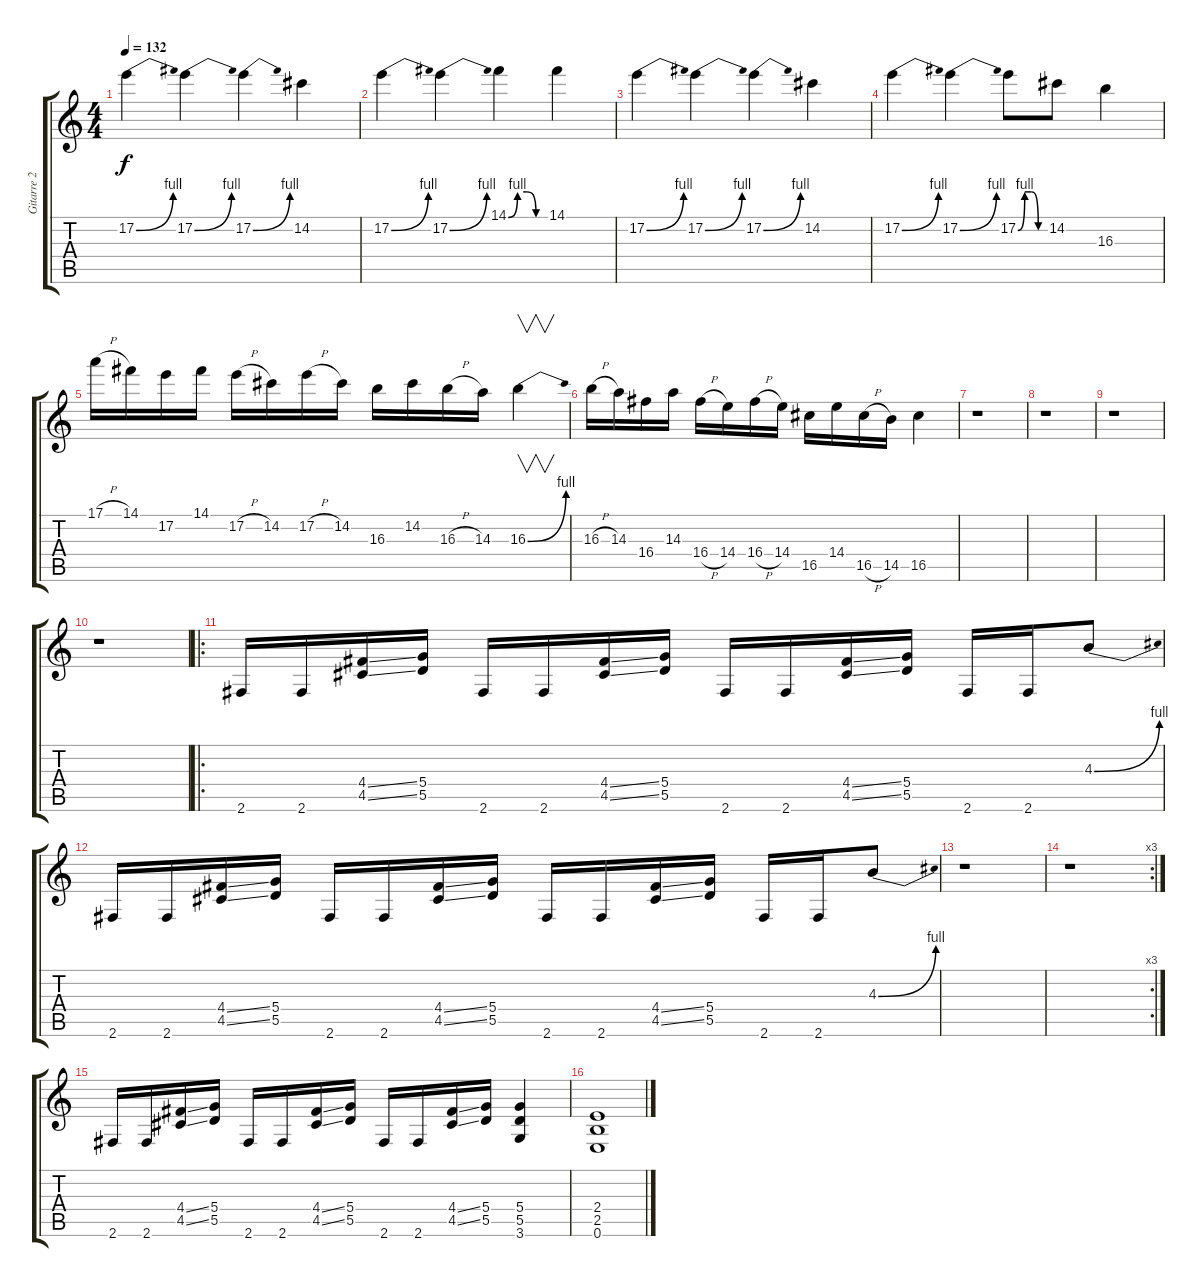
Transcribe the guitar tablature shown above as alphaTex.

\track ("Gitarre 2" "Gitarre 2") {instrument distortionguitar}
\staff {score tabs}
\tuning (E4 B3 G3 D3 A2 E2) {hide}
\ts (4 4)
\tempo 132
\clef g2
\ks c
17.2{be (bend 0 0 60 4)}.4{dy f} 17.2{be (bend 0 0 60 4)}.4 17.2{be (bend 0 0 60 4)}.4 14.2.4 |
17.2{be (bend 0 0 60 4)}.4 17.2{be (bend 0 0 60 4)}.4 14.1{be (custom 0 0 15 4 30 4 45 0 60 0)}.4 14.1.4 |
17.2{be (bend 0 0 60 4)}.4 17.2{be (bend 0 0 60 4)}.4 17.2{be (bend 0 0 60 4)}.4 14.2.4 |
17.2{be (bend 0 0 60 4)}.4 17.2{be (bend 0 0 60 4)}.4 17.2{be (custom 0 0 15 4 30 4 45 0 60 0)}.8 14.2.8 16.3.4 |
17.1{h}.16 14.1.16 17.2.16 14.1.16 17.2{h}.16 14.2.16 17.2{h}.16 14.2.16 16.3.16 14.2.16 16.3{h}.16 14.3.16 16.3{be (bend 0 0 60 4)}.4{v} |
16.3{h}.16 14.3.16 16.4.16 14.3.16 16.4{h}.16 14.4.16 16.4{h}.16 14.4.16 16.5.16 14.4.16 16.5{h}.16 14.5.16 16.5.4 |
r.1 |
r.1 |
r.1 |
r.1 |
\ro
2.6.16 2.6.16 (4.4{ss} 4.5{ss}).16 (5.4 5.5).16 2.6.16 2.6.16 (4.4{ss} 4.5{ss}).16 (5.4 5.5).16 2.6.16 2.6.16 (4.4{ss} 4.5{ss}).16 (5.4 5.5).16 2.6.16 2.6.16 4.3{be (bend 0 0 60 4)}.8 |
2.6.16 2.6.16 (4.4{ss} 4.5{ss}).16 (5.4 5.5).16 2.6.16 2.6.16 (4.4{ss} 4.5{ss}).16 (5.4 5.5).16 2.6.16 2.6.16 (4.4{ss} 4.5{ss}).16 (5.4 5.5).16 2.6.16 2.6.16 4.3{be (bend 0 0 60 4)}.8 |
r.1 |
\rc 3
r.1 |
2.6.16 2.6.16 (4.4{ss} 4.5{ss}).16 (5.4 5.5).16 2.6.16 2.6.16 (4.4{ss} 4.5{ss}).16 (5.4 5.5).16 2.6.16 2.6.16 (4.4{ss} 4.5{ss}).16 (5.4 5.5).16 (5.4 5.5 3.6).4 |
(2.4 2.5 0.6).1
